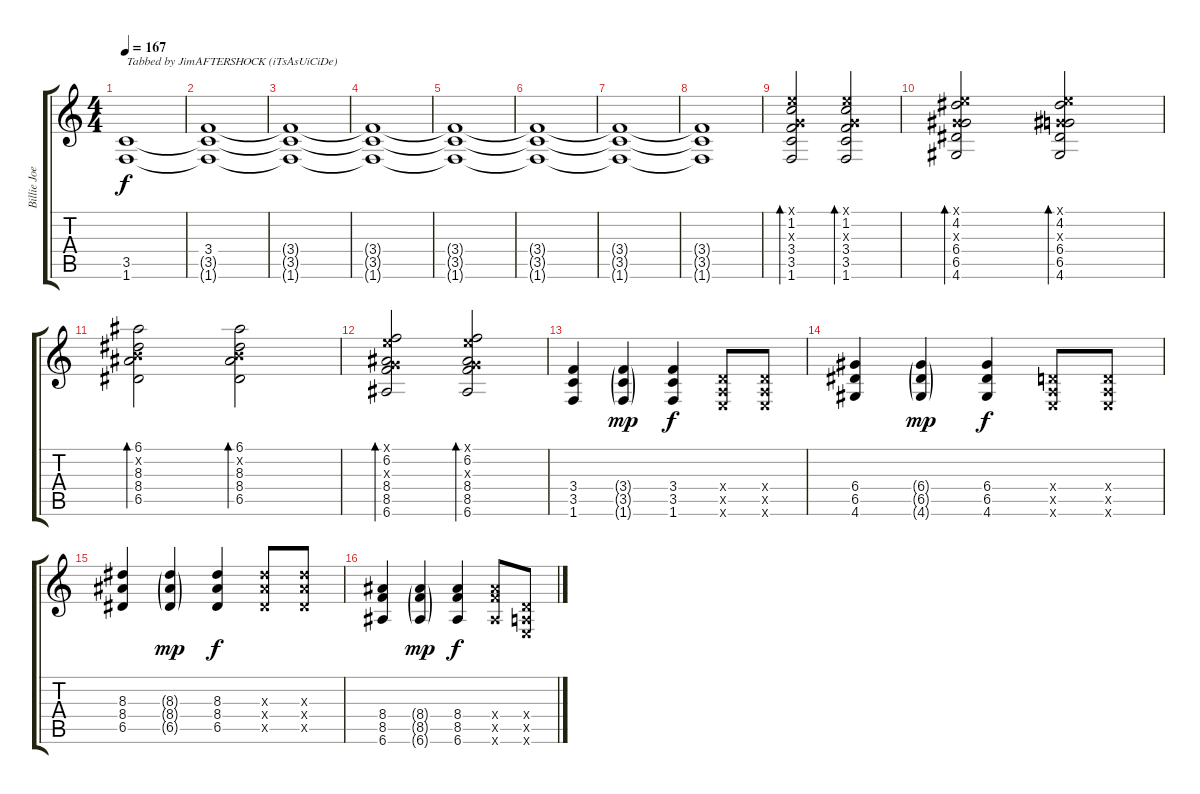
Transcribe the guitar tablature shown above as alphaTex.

\track ("Billie Joe Armstrong (Guitar 2)" "Billie Joe") {instrument acousticguitarnylon}
\staff {score tabs}
\tuning (E4 B3 G3 D3 A2 E2) {hide}
\ts (4 4)
\tempo 167
\clef g2
\ks c
(3.5 1.6).1{txt "Tabbed by JimAFTERSHOCK (iTsAsUiCiDe)" dy f instrument distortionguitar} |
(3.4 3.5{t} 1.6{t}).1 |
(3.4{t} 3.5{t} 1.6{t}).1 |
(3.4{t} 3.5{t} 1.6{t}).1{volume 11} |
(3.4{t} 3.5{t} 1.6{t}).1{volume 10} |
(3.4{t} 3.5{t} 1.6{t}).1{volume 8} |
(3.4{t} 3.5{t} 1.6{t}).1{volume 6} |
(3.4{t} 3.5{t} 1.6{t}).1{volume 4} |
(0.1{x} 1.2 0.3{x} 3.4 3.5 1.6).2{bd 120 volume 10 instrument acousticguitarsteel} (0.1{x} 1.2 0.3{x} 3.4 3.5 1.6).2{bd 60} |
(0.1{x} 4.2 0.3{x} 6.4 6.5 4.6).2{bd 120} (0.1{x} 4.2 0.3{x} 6.4 6.5 4.6).2{bd 120} |
(6.1 0.2{x} 8.3 8.4 6.5).2{bd 60} (6.1 0.2{x} 8.3 8.4 6.5).2{bd 60} |
(0.1{x} 6.2 0.3{x} 8.4 8.5 6.6).2{bd 60} (0.1{x} 6.2 0.3{x} 8.4 8.5 6.6).2{bd 60} |
(3.4 3.5 1.6).4 (3.4{g} 3.5{g} 1.6{g}).4{dy mp} (3.4 3.5 1.6).4{dy f} (0.4{x} 0.5{x} 0.6{x}).8 (0.4{x} 0.5{x} 0.6{x}).8 |
(6.4 6.5 4.6).4 (6.4{g} 6.5{g} 4.6{g}).4{dy mp} (6.4 6.5 4.6).4{dy f} (0.4{x} 0.5{x} 0.6{x}).8 (0.4{x} 0.5{x} 0.6{x}).8 |
(8.3 8.4 6.5).4 (8.3{g} 8.4{g} 6.5{g}).4{dy mp} (8.3 8.4 6.5).4{dy f} (8.3{x} 8.4{x} 6.5{x}).8 (8.3{x} 8.4{x} 6.5{x}).8 |
(8.4 8.5 6.6).4 (8.4{g} 8.5{g} 6.6{g}).4{dy mp} (8.4 8.5 6.6).4{dy f} (8.4{x} 8.5{x} 6.6{x}).8 (0.4{x} 0.5{x} 0.6{x}).8
